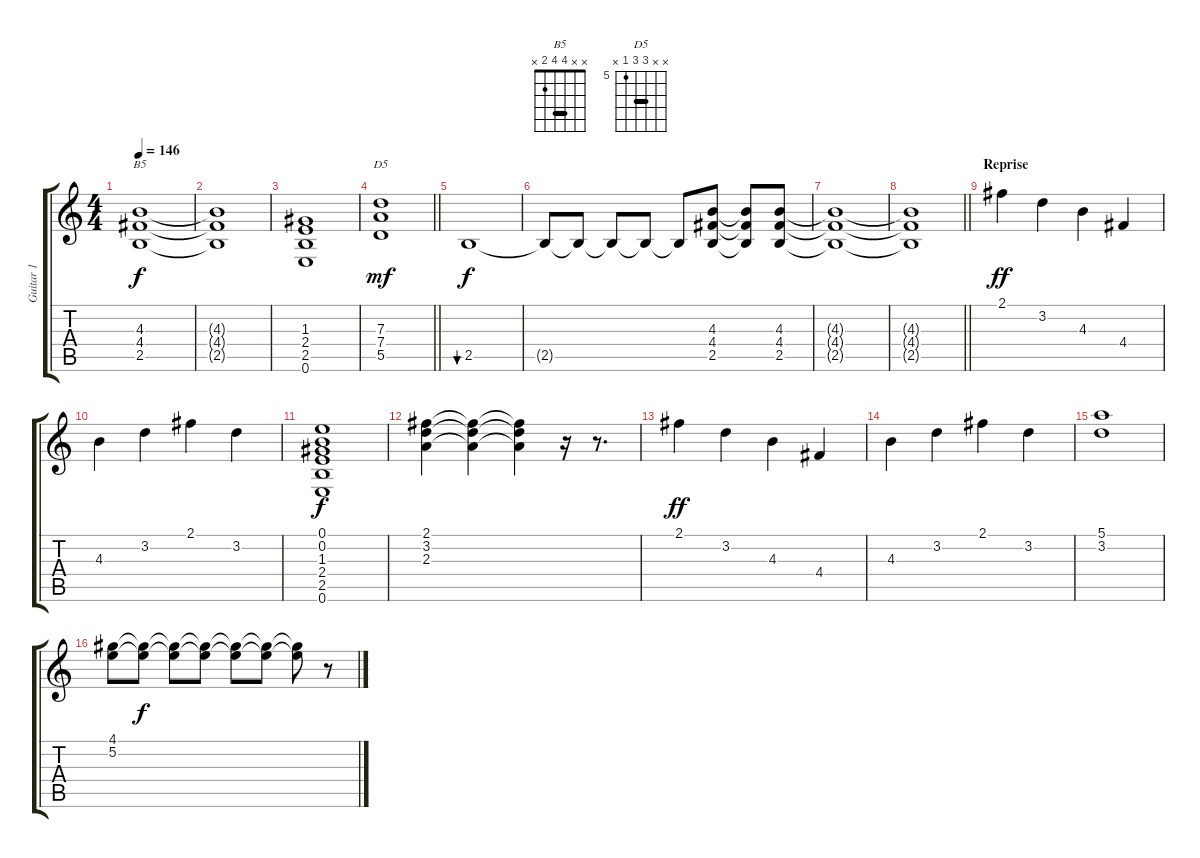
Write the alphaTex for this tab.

\track ("Guitar 1" "Guitar 1") {instrument distortionguitar}
\staff {score tabs}
\tuning (E4 B3 G3 D3 A2 E2) {hide}
\chord ("B5" x x 4 4 2 x) {barre 4}
\chord ("D5" x x 7 7 5 x) {firstfret 5 barre 7}
\ts (4 4)
\tempo 146
\clef g2
\ks c
(4.3 4.4 2.5).1{ch "B5" dy f} |
(4.3{t} 4.4{t} 2.5{t}).1 |
(1.3 2.4 2.5 0.6).1 |
\barLineRight lightlight
(7.3 7.4 5.5).1{ch "D5" dy mf} |
2.5.1{bu 480 dy f} |
2.5{t}.8 2.5{t}.8 2.5{t}.8 2.5{t}.8 2.5{t}.8 (4.3 4.4 2.5).8 (4.3{t} 4.4{t} 2.5{t}).8 (4.3 4.4 2.5).8 |
(4.3{t} 4.4{t} 2.5{t}).1 |
\barLineRight lightlight
(4.3{t} 4.4{t} 2.5{t}).1 |
\section ("" "Reprise")
2.1.4{dy ff} 3.2.4 4.3.4 4.4.4 |
4.3.4 3.2.4 2.1.4 3.2.4 |
(0.1 0.2 1.3 2.4 2.5 0.6).1{dy f} |
(2.1 3.2 2.3).4 (2.1{t} 3.2{t} 2.3{t}).4 (2.1{t} 3.2{t} 2.3{t}).4 r.16 r.8{d} |
2.1.4{dy ff} 3.2.4 4.3.4 4.4.4 |
4.3.4 3.2.4 2.1.4 3.2.4 |
(5.1 3.2).1 |
(4.1 5.2).8 (4.1{t} 5.2{t}).8{dy f} (4.1{t} 5.2{t}).8 (4.1{t} 5.2{t}).8 (4.1{t} 5.2{t}).8 (4.1{t} 5.2{t}).8 (4.1{t} 5.2{t}).8 r.8
